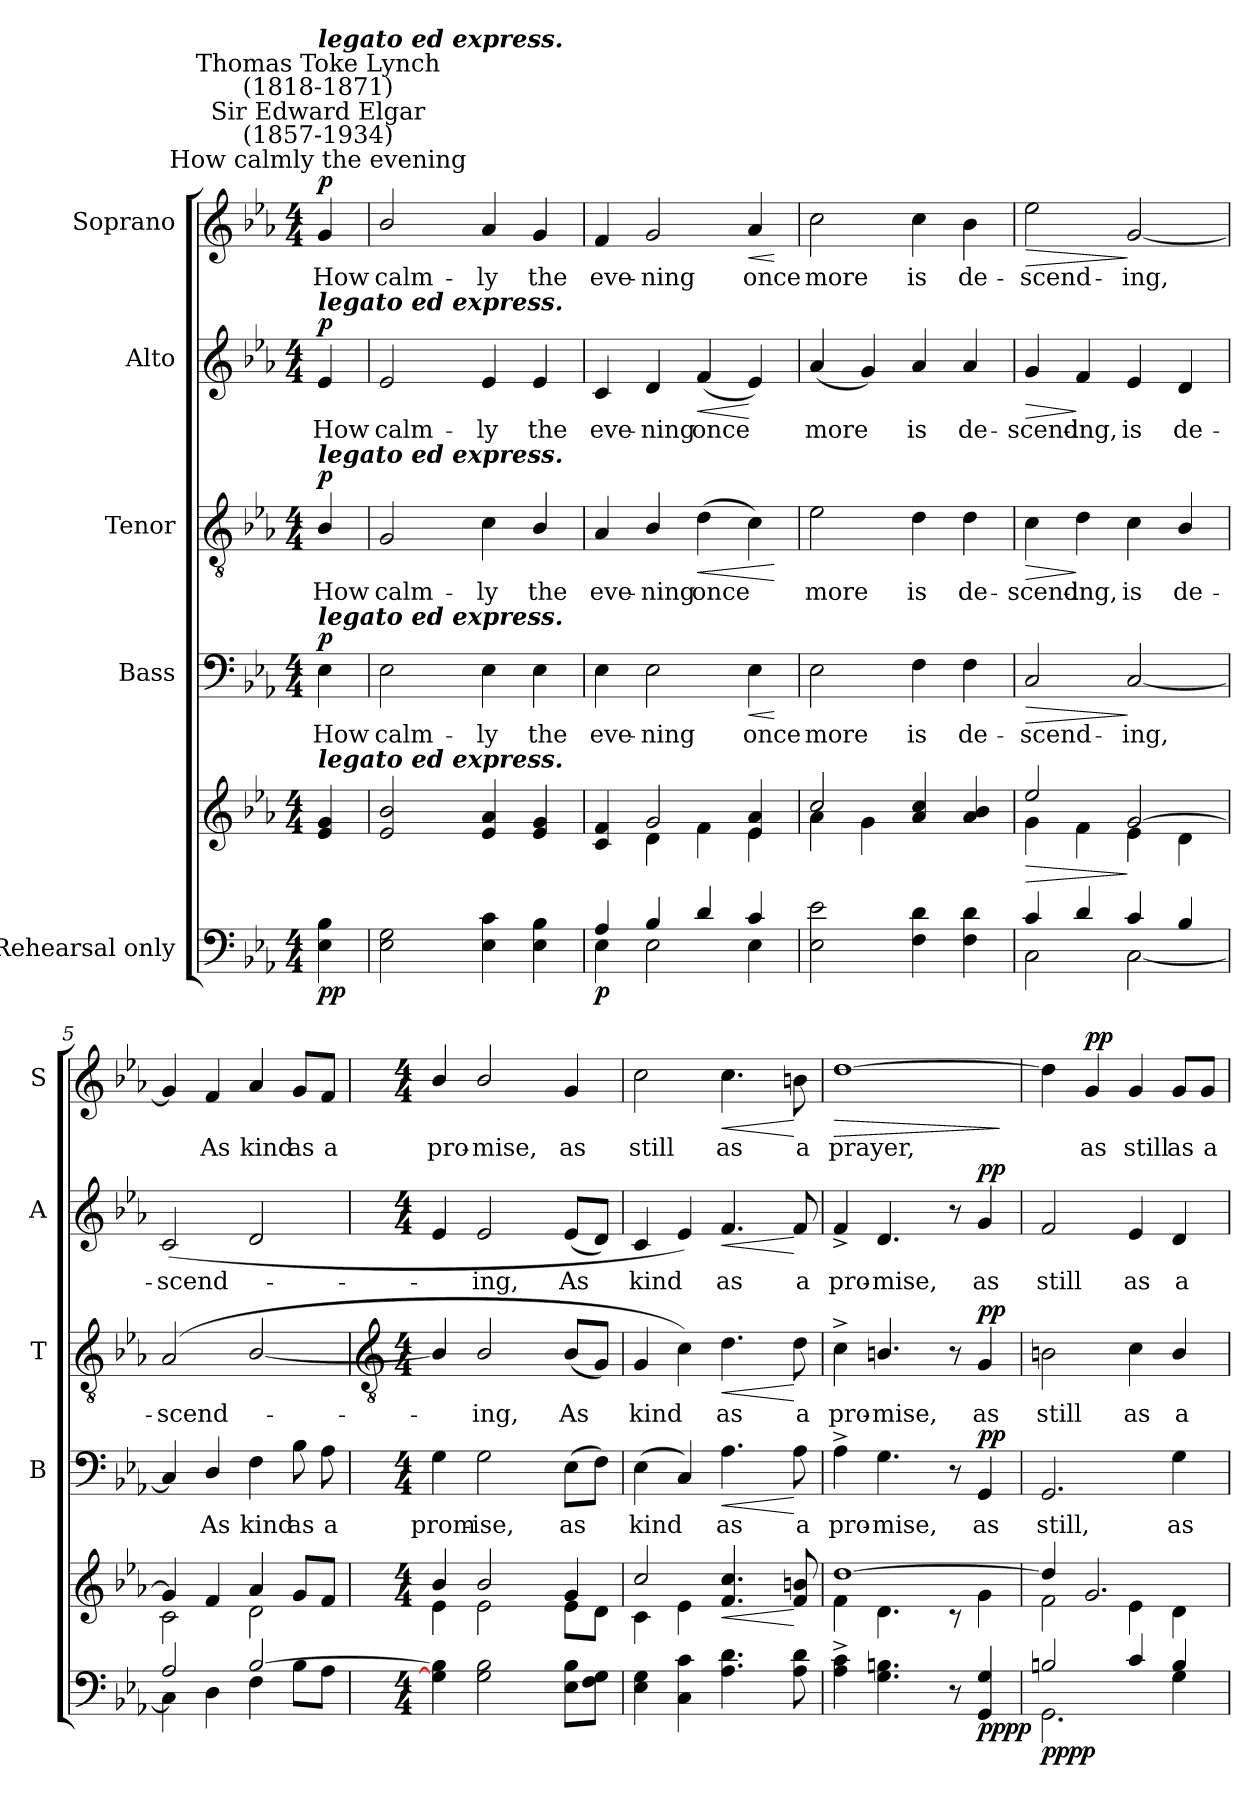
**kern	**kern	**dynam	**kern	**text	**dynam	**kern	**text	**dynam	**kern	**text	**dynam	**kern	**text	**dynam
*part5	*part5	*part5	*part4	*part4	*part4	*part3	*part3	*part3	*part2	*part2	*part2	*part1	*part1	*part1
*staff6	*staff5	*staff5/6	*staff4	*staff4	*staff4	*staff3	*staff3	*staff3	*staff2	*staff2	*staff2	*staff1	*staff1	*staff1
*I"Rehearsal only	*	*	*I"Bass	*	*	*I"Tenor	*	*	*I"Alto	*	*	*I"Soprano	*	*
*	*	*	*I'B	*	*	*I'T	*	*	*I'A	*	*	*I'S	*	*
*clefF4	*clefG2	*	*clefF4	*	*	*clefGv2	*	*	*clefG2	*	*	*clefG2	*	*
*k[b-e-a-]	*k[b-e-a-]	*	*k[b-e-a-]	*	*	*k[b-e-a-]	*	*	*k[b-e-a-]	*	*	*k[b-e-a-]	*	*
*E-:	*E-:	*	*E-:	*	*	*E-:	*	*	*E-:	*	*	*E-:	*	*
*M4/4	*M4/4	*	*M4/4	*	*	*M4/4	*	*	*M4/4	*	*	*M4/4	*	*
*MM80	*MM80	*	*MM80	*	*	*MM80	*	*	*MM80	*	*	*MM80	*	*
=	=	=	=	=	=	=	=	=	=	=	=	=	=	=
*^	*^	*	*	*	*	*	*	*	*	*	*	*	*	*
!	!	!	!	!	!	!	!	!	!	!	!	!	!	!LO:TX:a:cj:t=How calmly the evening	!	!
!	!	!	!	!	!	!	!	!	!	!	!	!	!	!LO:TX:a:cj:t=Sir Edward Elgar\n(1857-1934)	!	!
!	!	!	!	!	!	!	!	!	!	!	!	!	!	!LO:TX:a:cj:t=Thomas Toke Lynch\n(1818-1871)	!	!
!	!	!	!	!	!	!	!	!	!	!	!	!	!	!LO:TX:a:Bi:t=legato ed express.	!	!
!	!	!	!	!	!	!	!	!	!	!	!LO:TX:a:Bi:t=legato ed express.	!	!	!	!	!
!	!	!	!	!	!	!	!	!LO:TX:a:Bi:t=legato ed express.	!	!	!	!	!	!	!	!
!	!	!	!	!	!LO:TX:a:Bi:t=legato ed express.	!	!	!	!	!	!	!	!	!	!	!
!	!	!LO:TX:a:Bi:t=legato ed express.	!	!	!	!	!	!	!	!	!	!	!	!	!	!
!	!	!	!	!LO:DY:b=2	!	!LO:LY:b	!	!	!LO:LY:b	!	!	!LO:LY:b	!	!	!LO:LY:b	!
!	!	!	!	!LO:DY:n=1:b	!	!	!LO:DY:b	!	!	!LO:DY:b	!	!	!LO:DY:b	!	!	!LO:DY:b
4E-\ 4B-\	4ryy	4e-/ 4g/	4ryy	p p	4E-\	How	p	4B-/	How	p	4e-/	How	p	4g/	How	p
=1	=1	=1	=1	=1	=1	=1	=1	=1	=1	=1	=1	=1	=1	=1	=1	=1
!	!	!	!	!	!	!LO:LY:b	!	!	!LO:LY:b	!	!	!LO:LY:b	!	!	!LO:LY:b	!
2E-\ 2G\	4ryy	2e-/ 2b-/	4ryy	.	2E-\	calm-	.	2G/	calm-	.	2e-/	calm-	.	2b-/	calm-	.
.	4ryy	.	4ryy	.	.	.	.	.	.	.	.	.	.	.	.	.
!	!	!	!	!	!	!LO:LY:b	!	!	!LO:LY:b	!	!	!LO:LY:b	!	!	!LO:LY:b	!
4E-\ 4c\	4ryy	4e-/ 4a-/	4ryy	.	4E-\	-ly	.	4c\	-ly	.	4e-/	-ly	.	4a-/	-ly	.
!	!	!	!	!	!	!LO:LY:b	!	!	!LO:LY:b	!	!	!LO:LY:b	!	!	!LO:LY:b	!
4E-\ 4B-\	4ryy	4e-/ 4g/	4ryy	.	4E-\	the	.	4B-/	the	.	4e-/	the	.	4g/	the	.
=2	=2	=2	=2	=2	=2	=2	=2	=2	=2	=2	=2	=2	=2	=2	=2	=2
!	!	!	!	!LO:DY:b=2	!	!LO:LY:b	!	!	!LO:LY:b	!	!	!LO:LY:b	!	!	!LO:LY:b	!
4A-/	4E-\	4c/ 4f/	4ryy	p	4E-\	eve-	.	4A-/	eve-	.	4c/	eve-	.	4f/	eve-	.
!	!	!	!	!	!	!LO:LY:b	!	!	!LO:LY:b	!	!	!LO:LY:b	!	!	!LO:LY:b	!
4B-/	2E-\	2g/	4d\	.	2E-\	-ning	.	4B-/	-ning	.	4d/	-ning	.	2g/	-ning	.
!	!	!	!	!	!	!	!	!	!LO:LY:b	!LO:HP:b	!	!LO:LY:b	!LO:HP:b	!	!	!
4d/	.	.	4f\	.	.	.	.	(>4d\	once	<	(<4f/	once	<	.	.	.
!	!	!	!	!	!	!LO:LY:b	!LO:HP:b	!	!	!	!	!	!	!	!LO:LY:b	!LO:HP:b
4c/	4E-\	4e-/ 4a-/	4e-\	.	4E-\	once	<	4c\)	.	.	4e-/)	.	[	4a-/	once	<
*v	*v	*	*	*	*	*	*	*	*	*	*	*	*	*	*	*
*	*v	*v	*	*	*	*	*	*	*	*	*	*	*	*	*
.	.	.	.	.	[	.	.	[	.	.	.	.	.	[
=3	=3	=3	=3	=3	=3	=3	=3	=3	=3	=3	=3	=3	=3	=3
*^	*^	*	*	*	*	*	*	*	*	*	*	*	*	*
!	!	!	!	!	!	!LO:LY:b	!	!	!LO:LY:b	!	!	!LO:LY:b	!	!	!LO:LY:b	!
2E-\ 2e-\	4ryy	2cc/	4a-\	.	2E-\	more	.	2e-\	more	.	(<4a-/	more	.	2cc\	more	.
.	4ryy	.	4g\	.	.	.	.	.	.	.	4g/)	.	.	.	.	.
!	!	!	!	!	!	!LO:LY:b	!	!	!LO:LY:b	!	!	!LO:LY:b	!	!	!LO:LY:b	!
4F\ 4d\	4ryy	4a-/ 4cc/	2ryy	.	4F\	is	.	4d\	is	.	4a-/	is	.	4cc\	is	.
!	!	!	!	!	!	!LO:LY:b	!	!	!LO:LY:b	!	!	!LO:LY:b	!	!	!LO:LY:b	!
4F\ 4d\	4ryy	4a-/ 4b-/	.	.	4F\	de-	.	4d\	de-	.	4a-/	de-	.	4b-\	de-	.
=4	=4	=4	=4	=4	=4	=4	=4	=4	=4	=4	=4	=4	=4	=4	=4	=4
!	!	!	!	!LO:HP:b	!	!LO:LY:b	!LO:HP:b	!	!LO:LY:b	!LO:HP:b	!	!LO:LY:b	!LO:HP:b	!	!LO:LY:b	!LO:HP:b
4c/	2C\	2ee-/	4g\	>	2C/	-scend-	>	4c\	-scend-	>	4g/	-scend-	>	2ee-\	-scend-	>
!	!	!	!	!	!	!	!	!	!LO:LY:b	!	!	!LO:LY:b	!	!	!	!
4d/	.	.	4f\	.	.	.	.	4d\	-ing,	]	4f/	-ing,	]	.	.	.
!	!	!	!	!	!	!LO:LY:b	!	!	!LO:LY:b	!	!	!LO:LY:b	!	!	!LO:LY:b	!
4c/	[2C\	[2g/	4e-\	]	[2C/	-ing,	]	4c\	is	.	4e-/	is	.	[2g/	-ing,	]
!	!	!	!	!	!	!	!	!	!LO:LY:b	!	!	!LO:LY:b	!	!	!	!
4B-/	.	.	4d\	.	.	.	.	4B-/	de-	.	4d/	de-	.	.	.	.
=5	=5	=5	=5	=5	=5	=5	=5	=5	=5	=5	=5	=5	=5	=5	=5	=5
!	!	!	!	!	!	!	!	!	!LO:LY:b	!	!	!LO:LY:b	!	!	!	!
2A-/	4C\]	4g/]	2c\	.	4C/]	.	.	(<2A-/	-scend-	.	(<2c/	-scend-	.	4g/]	.	.
!	!	!	!	!	!	!LO:LY:b	!	!	!	!	!	!	!	!	!LO:LY:b	!
.	4D\	4f/	.	.	4D/	As	.	.	.	.	.	.	.	4f/	As	.
!	!	!	!	!	!	!LO:LY:b	!	!	!	!	!	!	!	!	!LO:LY:b	!
[2B-/	4F\	4a-/	2d\	.	4F\	kind	.	[2B-/	.	.	2d/	.	.	4a-/	kind	.
!	!	!	!	!	!	!LO:LY:b	!	!	!	!	!	!	!	!	!LO:LY:b	!
.	8B-\L	8g/L	.	.	8B-\	as	.	.	.	.	.	.	.	8g/L	as	.
!	!	!	!	!	!	!LO:LY:b	!	!	!	!	!	!	!	!	!LO:LY:b	!
.	8A-\J	8f/J	.	.	8A-\	a	.	.	.	.	.	.	.	8f/J	a	.
!!LO:LB:g=z
=6	=6	=6	=6	=6	=6	=6	=6	=6	=6	=6	=6	=6	=6	=6	=6	=6
*	*	*	*	*	*	*	*	*clefGv2	*	*	*	*	*	*	*	*
*M4/4	*	*M4/4	*	*	*M4/4	*	*	*M4/4	*	*	*M4/4	*	*	*M4/4	*	*
!	!	!	!	!	!	!LO:LY:b	!	!	!	!	!	!	!	!	!LO:LY:b	!
4G\] 4B-\]	4ryy	4b-/	4e-\	.	4G\	prom-	.	4B-/]	.	.	4e-/	.	.	4b-/	pro-	.
!	!	!	!	!	!	!LO:LY:b	!	!	!LO:LY:b	!	!	!LO:LY:b	!	!	!LO:LY:b	!
2G\ 2B-\	4ryy	2b-/	2e-\	.	2G\	-ise,	.	2B-/	ing,	.	2e-/	ing,	.	2b-/	-mise,	.
.	4ryy	.	.	.	.	.	.	.	.	.	.	.	.	.	.	.
!	!	!	!	!	!	!LO:LY:b	!	!	!LO:LY:b	!	!	!LO:LY:b	!	!	!LO:LY:b	!
8E-\ 8B-\L	4ryy	4g/	8e-\L	.	(>8E-\L	as	.	(<8B-/L	As	.	(<8e-/L	As	.	4g/	as	.
8F\ 8G\J	.	.	8d\J	.	8F\J)	.	.	8G/J)	.	.	8d/J)	.	.	.	.	.
=7	=7	=7	=7	=7	=7	=7	=7	=7	=7	=7	=7	=7	=7	=7	=7	=7
!	!	!	!	!	!	!LO:LY:b	!	!	!LO:LY:b	!	!	!LO:LY:b	!	!	!LO:LY:b	!
4E-\ 4G\	4ryy	2cc/	4c\	.	(<4E-\	kind	.	4G/	kind	.	4c/	kind	.	2cc\	still	.
4C\ 4c\	4ryy	.	4e-\	.	4C/)	.	.	4c\)	.	.	4e-/)	.	.	.	.	.
!	!	!	!	!LO:HP:b	!	!LO:LY:b	!LO:HP:b	!	!LO:LY:b	!LO:HP:b	!	!LO:LY:b	!LO:HP:b	!	!LO:LY:b	!LO:HP:b
4.A-\ 4.d\	4ryy	4.f/ 4.cc/	2ryy	<	4.A-\	as	<	4.d\	as	<	4.f/	as	<	4.cc\	as	<
.	4ryy	.	.	.	.	.	.	.	.	.	.	.	.	.	.	.
!	!	!	!	!	!	!LO:LY:b	!	!	!LO:LY:b	!	!	!LO:LY:b	!	!	!LO:LY:b	!
8A-\ 8d\	.	8f/ 8bn/	.	[	8A-\	a	[	8d\	a	[	8f/	a	[	8bn\	a	[
=8	=8	=8	=8	=8	=8	=8	=8	=8	=8	=8	=8	=8	=8	=8	=8	=8
!	!	!	!	!	!	!LO:LY:b	!	!	!LO:LY:b	!	!	!LO:LY:b	!	!	!LO:LY:b	!LO:HP:b
4A-\^ 4c\^	4ryy	[1dd/	4f\	.	4A-^\	pro-	.	4c^\	pro-	.	4f^/	pro-	.	[1dd	prayer,	>
!	!	!	!	!	!	!LO:LY:b	!	!	!LO:LY:b	!	!	!LO:LY:b	!	!	!	!
4.G\ 4.Bn\	4ryy	.	4.d\	.	4.G\	-mise,	.	4.Bn/	-mise,	.	4.d/	-mise,	.	.	.	.
.	4ryy	.	.	.	.	.	.	.	.	.	.	.	.	.	.	.
8r	.	.	8r	.	8r	.	.	8r	.	.	8r	.	.	.	.	.
!	!	!	!	!LO:DY:b=2	!	!LO:LY:b	!	!	!LO:LY:b	!	!	!LO:LY:b	!	!	!	!
!	!	!	!	!LO:DY:n=1:b	!	!	!LO:DY:b	!	!	!LO:DY:b	!	!	!LO:DY:b	!	!	!
4GG/ 4G/	4ryy	.	4g\	pp pp	4GG/	as	pp	4G/	as	pp	4g/	as	pp	.	.	.
*v	*v	*	*	*	*	*	*	*	*	*	*	*	*	*	*	*
*	*v	*v	*	*	*	*	*	*	*	*	*	*	*	*	*
.	.	.	.	.	.	.	.	.	.	.	.	.	.	]
=9	=9	=9	=9	=9	=9	=9	=9	=9	=9	=9	=9	=9	=9	=9
*^	*^	*	*	*	*	*	*	*	*	*	*	*	*	*
!	!	!	!	!LO:DY:b=2	!	!LO:LY:b	!	!	!LO:LY:b	!	!	!LO:LY:b	!	!	!	!
!	!	!	!	!LO:DY:n=1:b	!	!	!	!	!	!	!	!	!	!	!	!
2Bn/	2.GG\	4dd/]	2f\	pp pp	2.GG/	still,	.	2Bn\	still	.	2f/	still	.	4dd\]	.	.
!	!	!	!	!	!	!	!	!	!	!	!	!	!	!	!LO:LY:b	!LO:DY:b
.	.	2.g/	.	.	.	.	.	.	.	.	.	.	.	4g/	as	pp
!	!	!	!	!	!	!	!	!	!LO:LY:b	!	!	!LO:LY:b	!	!	!LO:LY:b	!
4c/	.	.	4e-\	.	.	.	.	4c\	as	.	4e-/	as	.	4g/	still	.
!	!	!	!	!	!	!LO:LY:b	!	!	!LO:LY:b	!	!	!LO:LY:b	!	!	!LO:LY:b	!
4B/	4G\	.	4d\	.	4G\	as	.	4B/	a	.	4d/	a	.	8g/L	as	.
!	!	!	!	!	!	!	!	!	!	!	!	!	!	!	!LO:LY:b	!
.	.	.	.	.	.	.	.	.	.	.	.	.	.	8g/J	a	.
*v	*v	*	*	*	*	*	*	*	*	*	*	*	*	*	*	*
*	*v	*v	*	*	*	*	*	*	*	*	*	*	*	*	*
=	=	=	=	=	=	=	=	=	=	=	=	=	=	=
*-	*-	*-	*-	*-	*-	*-	*-	*-	*-	*-	*-	*-	*-	*-
